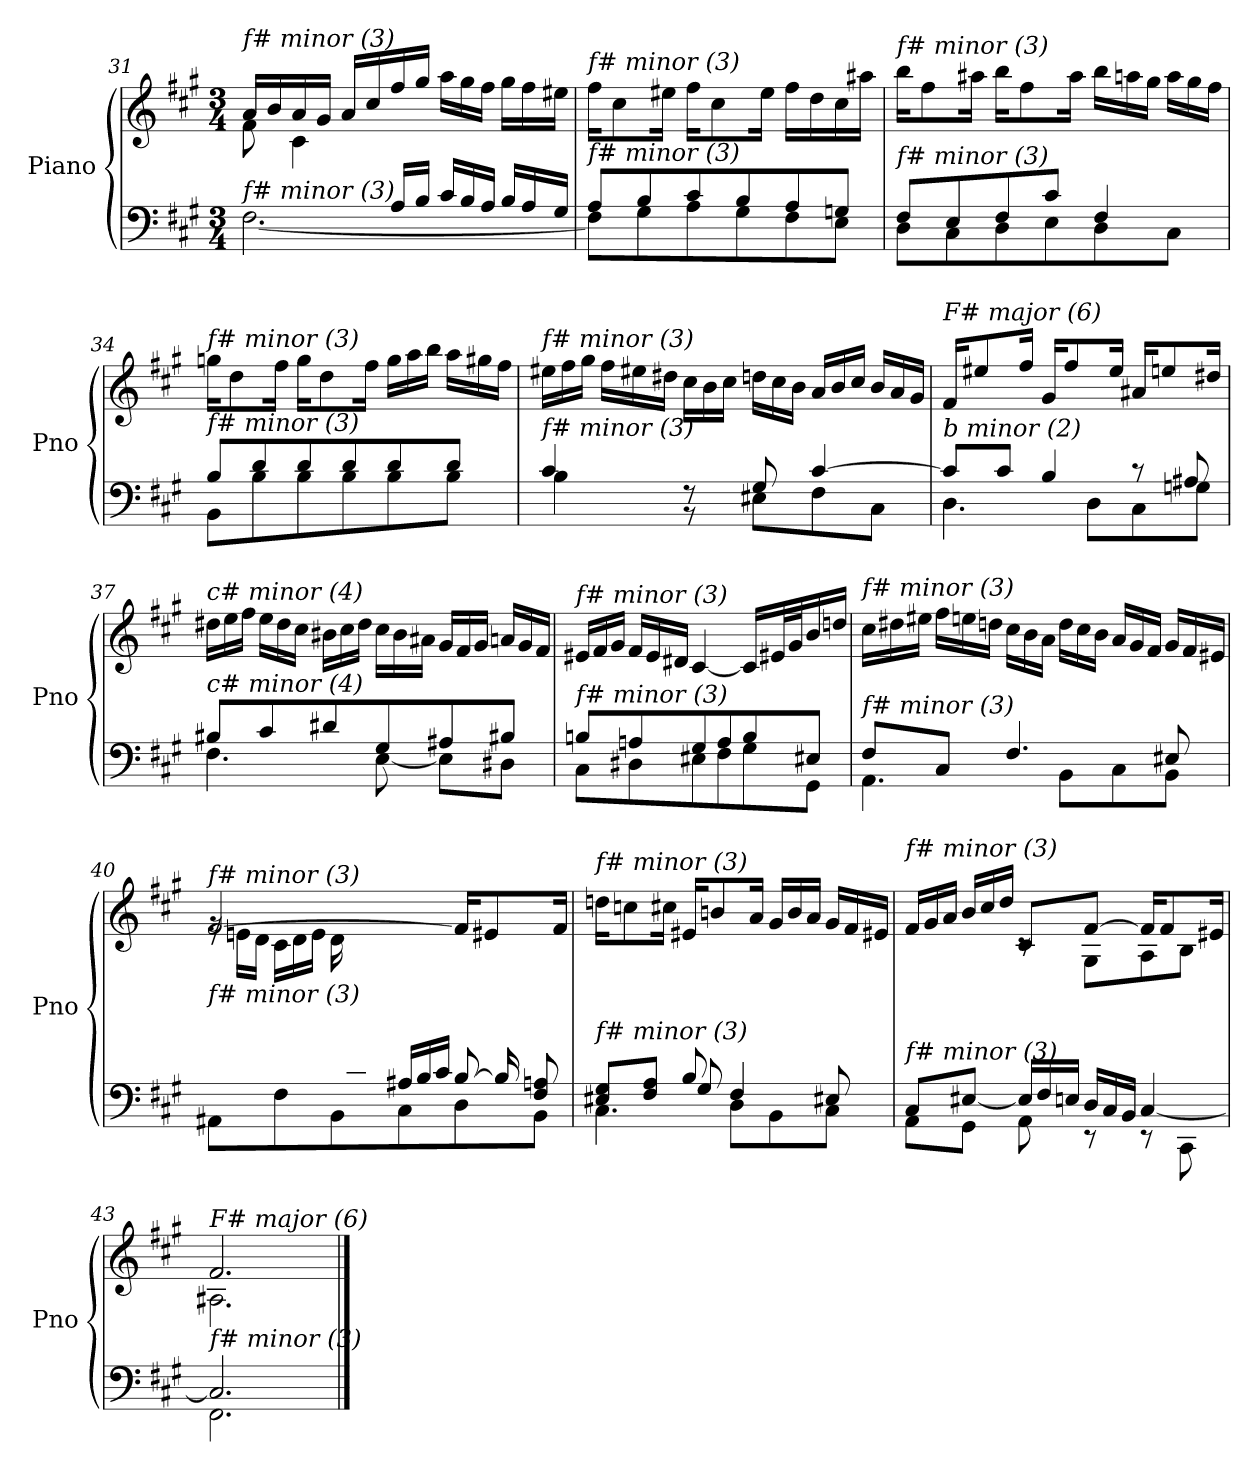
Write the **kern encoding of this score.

**kern	**kern
*part1	*part1
*staff2	*staff1
*I"Piano	*
*I'Pno	*
!!LO:LB:g=z
*clefF4	*clefG2
*k[f#c#g#]	*k[f#c#g#]
*M3/4	*M3/4
=31	=31
*^	*^
*	*^	*	*^
!	!	!	!LO:TX:i:t=f# minor (3)	!	!
!LO:TX:i:t=f# minor (3)	!	!	!	!	!
4.ryy	[2.F#\	4.ryy	16a/LL	8f#\	4.ryy
.	.	.	16b/	.	.
.	.	.	16a/	4c#\	.
.	.	.	16g#/JJ	.	.
.	.	.	16a/LL	.	.
.	.	.	16cc#/	.	.
4.ryy	.	16A/LL	16ff#/	4.ryy	4.ryy
.	.	16B/JJ	16gg#/JJ	.	.
*	*	*Xtuplet	*Xtuplet	*	*
.	.	24c#/LL	24aa\LL	.	.
.	.	24B/	24gg#\	.	.
.	.	24A/JJ	24ff#\JJ	.	.
.	.	24B/LL	24gg#\LL	.	.
.	.	24A/	24ff#\	.	.
.	.	24G#/JJ	24ee#X\JJ	.	.
*	*	*	*v	*v	*v
=32	=32	=32	=32
!	!	!	!LO:TX:i:t=f# minor (3)
!LO:TX:i:t=f# minor (3)	!	!	!
*	*v	*v	*
8A/L	8F#\L]	16ff#\KL
.	.	8cc#\
8B/	8G#\	.
.	.	16ee#X\Jk
8c#/	8A\	16ff#\KL
.	.	8cc#\
8B/	8G#\	.
.	.	16ee#\Jk
8A/	8F#\	16ff#\LL
.	.	16dd\
8Gn/J	8E\J	16cc#\
.	.	16aa#X\JJ
=33	=33	=33
!	!	!LO:TX:i:t=f# minor (3)
!LO:TX:i:t=f# minor (3)	!	!
8F#/L	8D\L	16bb\KL
.	.	8ff#\
8E/	8C#\	.
.	.	16aa#X\Jk
8F#/	8D\	16bb\KL
.	.	8ff#\
8c#/J	8E\	.
.	.	16aa#\Jk
4F#/	8D\	24bb\LL
.	.	24aan\
.	.	24gg#\JJ
.	8C#\J	24aa\LL
.	.	24gg#\
.	.	24ff#\JJ
!!LO:LB:g=z
=34	=34	=34
!	!	!LO:TX:i:t=f# minor (3)
!LO:TX:i:t=f# minor (3)	!	!
8B/L	8BB\L	16ggn\KL
.	.	8dd\
8d/	8B\	.
.	.	16ff#\Jk
8d/	8B\	16gg\KL
.	.	8dd\
8d/	8B\	.
.	.	16ff#\Jk
8d/	8B\	24gg\LL
.	.	24aa\
.	.	24bb\JJ
8d/J	8B\J	24aa\LL
.	.	24gg#X\
.	.	24ff#\JJ
=35	=35	=35
!	!	!LO:TX:i:t=f# minor (3)
!LO:TX:i:t=f# minor (3)	!	!
4c#/	4B\	24ee#X\LL
.	.	24ff#\
.	.	24gg#\JJ
.	.	24ff#\LL
.	.	24ee#X\
.	.	24dd#X\JJ
8rBB	8rF	24cc#\LL
.	.	24b\
.	.	24cc#\JJ
8G#/	8E#X\L	24ddn\LL
.	.	24cc#\
.	.	24b\JJ
[4c#/	8F#\	24a/LL
.	.	24b/
.	.	24cc#/JJ
.	8C#\J	24b/LL
.	.	24a/
.	.	24g#/JJ
=36	=36	=36
!	!	!LO:TX:i:t=F# major (6)
!LO:TX:i:t=b minor (2)	!	!
8c#/L]	4.D\	16f#/KL
.	.	8ee#X/
8c#/J	.	.
.	.	16ff#/Jk
4B/	.	16g#/KL
.	.	8ff#/
.	8D\L	.
.	.	16ee#/Jk
8r	8C#\	16a#X/KL
.	.	8een/
8A#X/	8Gn\J	.
.	.	16dd#X/Jk
!!LO:PB:g=z
=37	=37	=37
!	!	!LO:TX:i:t=c# minor (4)
!LO:TX:i:t=c# minor (4)	!	!
8B#X/L	4.F#\	24dd#X\LL
.	.	24ee\
.	.	24ff#\JJ
8c#/	.	24ee\LL
.	.	24dd#\
.	.	24cc#\JJ
8d#X/	.	24b#X\LL
.	.	24cc#\
.	.	24dd#\JJ
8G#/	[8E\	24cc#\LL
.	.	24b#\
.	.	24a#X\JJ
8A#X/	8E\L]	24g#/LL
.	.	24f#/
.	.	24g#/JJ
8B#X/J	8D#X\J	24an/LL
.	.	24g#/
.	.	24f#/JJ
=38	=38	=38
!	!	!LO:TX:i:t=f# minor (3)
!LO:TX:i:t=f# minor (3)	!	!
8Bn/L	8C#\L	24e#X/LL
.	.	24f#/
.	.	24g#/JJ
8An/	8D#X\	24f#/LL
.	.	24e#/
.	.	24d#X/JJ
8G#/	8E#X\	[4c#/
8A/	8F#\	.
8B/	8G#\	16c#/LL]
.	.	32e#X/L
.	.	32g#/J
8E#X/J	8GG#\J	16b/
.	.	16ddn/JJ
=39	=39	=39
!	!	!LO:TX:i:t=f# minor (3)
!LO:TX:i:t=f# minor (3)	!	!
8F#/L	4.AA\	24cc#\LL
.	.	24dd#X\
.	.	24ee#X\JJ
8C#/J	.	24ff#\LL
.	.	24een\
.	.	24ddn\JJ
4.F#/	.	24cc#\LL
.	.	24b\
.	.	24a\JJ
.	8BB\L	24dd\LL
.	.	24cc#\
.	.	24b\JJ
.	8C#\	24a/LL
.	.	24g#/
.	.	24f#/JJ
8E#X/	8BB\J	24g#/LL
.	.	24f#/
.	.	24e#X/JJ
!!LO:LB:g=z
=40	=40	=40
*	*	*^
!	!	!LO:TX:i:t=f# minor (3)	!
!LO:TX:i:t=f# minor (3)	!	!	!
6..ryy	8AA#X\L	[2f#/	24rg
.	.	.	24en\LL
.	.	.	24d\JJ
.	8F#\	.	24c#\LL
.	.	.	24d\
.	.	.	24e\JJ
.	8BB\	.	24d\LL
24c#/	.	.	12ryy
24B/JJ	.	.	.
24A#X/LL	8C#\	.	4.ryy
24B/	.	.	.
24c#/JJ	.	.	.
[12B/L	8D\	16f#/KL]	.
.	.	8e#X/	.
24B/L]	.	.	.
8F#/ 8An/J	8BB\J	.	.
.	.	16f#/Jk	.
=41	=41	=41	=41
*	*^	*	*
!	!	!	!LO:TX:i:t=f# minor (3)	!
!LO:TX:i:t=f# minor (3)	!	!	!	!
8E#X/ 8G#/L	4.C#\	4ryy	16ddn\KL	4ryy
.	.	.	8ccni\	.
8F#/ 8A/J	.	.	.	.
.	.	.	16cc#\Jk	.
8B/	.	8G#/	16e#X/KL	8ryy
.	.	.	8bn/	.
4F#/	8D\L	4.ryy	.	4.ryy
.	.	.	16a/Jk	.
.	8BB\	.	24g#/LL	.
.	.	.	24b/	.
.	.	.	24a/JJ	.
8E#X/	8C#\J	.	24g#/LL	.
.	.	.	24f#/	.
.	.	.	24e#X/JJ	.
=42	=42	=42	=42	=42
!	!	!	!LO:TX:i:t=f# minor (3)	!
!LO:TX:i:t=f# minor (3)	!	!	!	!
4ryy	8C#/L	8AA\L	24f#/LL	4ryy
.	.	.	24g#/	.
.	.	.	24a/JJ	.
.	[8E#X/J	8GG#\J	24b/LL	.
.	.	.	24cc#/	.
.	.	.	24dd/JJ	.
2ryy	24E#/LL]	8AA\	8c#/L	8rc
.	24F#/	.	.	.
.	24En/JJ	.	.	.
.	24D/LL	8r	[8f#/J	8G#\L
.	24C#/	.	.	.
.	24BB/JJ	.	.	.
.	[4C#/	8r	16f#/KL]	8A\
.	.	.	8f#/	.
.	.	8CC#\	.	8B\J
.	.	.	16e#X/Jk	.
*	*v	*v	*	*
=43	=43	=43	=43
!	!	!LO:TX:i:t=F# major (6)	!
!LO:TX:i:t=f# minor (3)	!	!	!
2.C#/]	2.FF#\	2.f#/	2.A#X\
*v	*v	*	*
*	*v	*v
==	==
*-	*-
